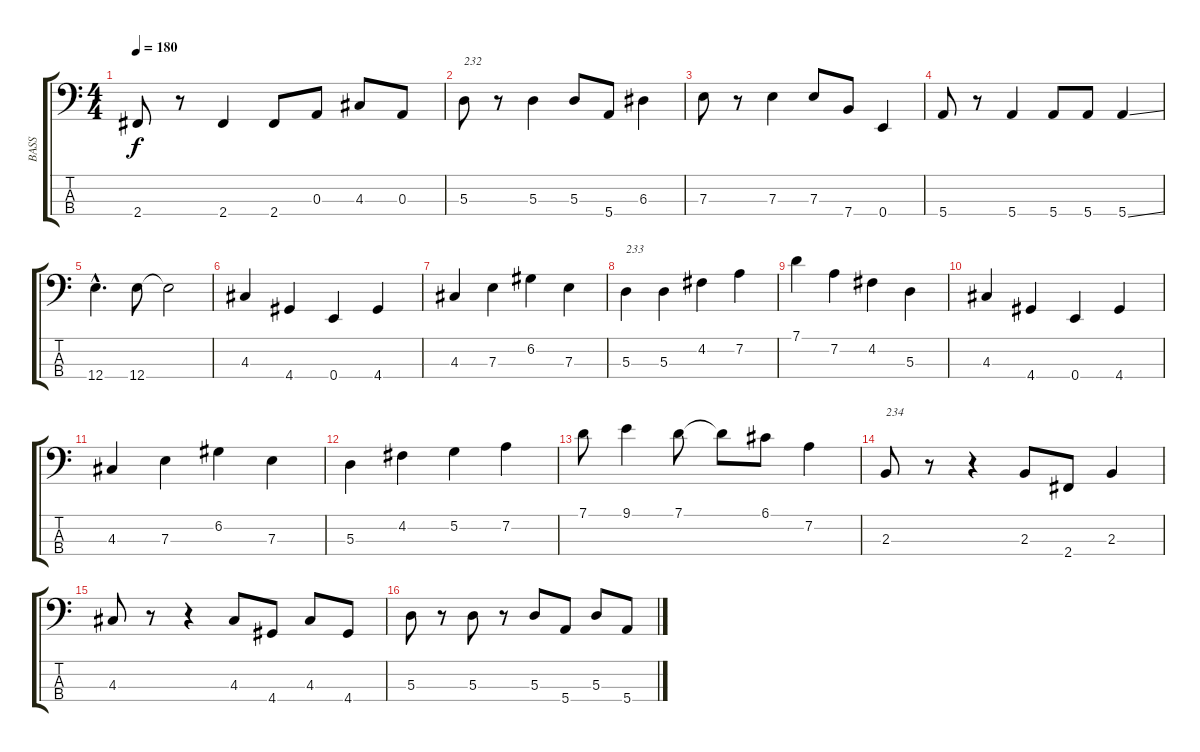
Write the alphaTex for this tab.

\track ("BASS" "BASS") {instrument electricbasspick}
\staff {score tabs}
\tuning (G2 D2 A1 E1) {hide}
\ts (4 4)
\tempo 180
\clef f4
\ks c
2.4.8{dy f} r.8 2.4.4 2.4.8 0.3.8 4.3.8 0.3.8 |
5.3.8{txt "232"} r.8 5.3.4 5.3.8 5.4.8 6.3.4 |
7.3.8 r.8 7.3.4 7.3.8 7.4.8 0.4.4 |
5.4.8 r.8 5.4.4 5.4.8 5.4.8 5.4{ss}.4 |
12.4{hac}.4{d} 12.4.8 12.4{t}.2 |
4.3.4 4.4.4 0.4.4 4.4.4 |
4.3.4 7.3.4 6.2.4 7.3.4 |
5.3.4{txt "233"} 5.3.4 4.2.4 7.2.4 |
7.1.4 7.2.4 4.2.4 5.3.4 |
4.3.4 4.4.4 0.4.4 4.4.4 |
4.3.4 7.3.4 6.2.4 7.3.4 |
5.3.4 4.2.4 5.2.4 7.2.4 |
7.1.8 9.1.4 7.1.8 7.1{t}.8 6.1.8 7.2.4 |
2.3.8{txt "234"} r.8 r.4 2.3.8 2.4.8 2.3.4 |
4.3.8 r.8 r.4 4.3.8 4.4.8 4.3.8 4.4.8 |
5.3.8 r.8 5.3.8 r.8 5.3.8 5.4.8 5.3.8 5.4.8
